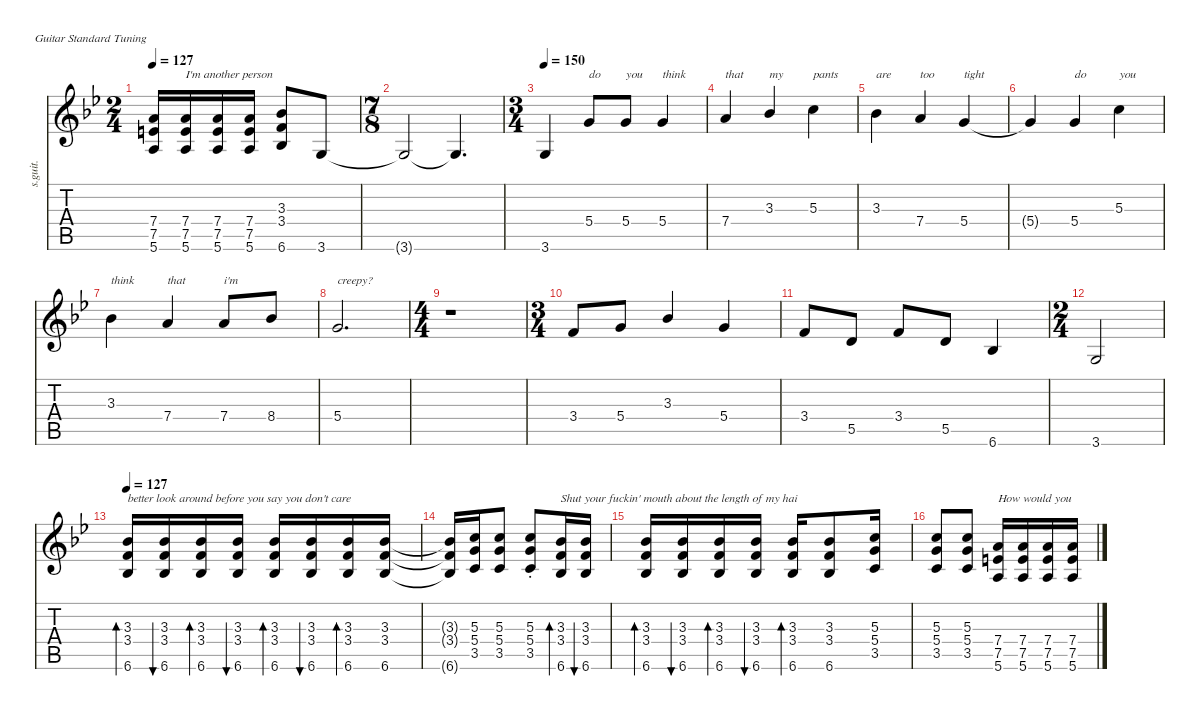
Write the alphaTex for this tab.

\defaultSystemsLayout 4
\hideDynamics
\bracketExtendMode nobrackets
\otherSystemsTrackNameOrientation horizontal
\track ("Acoustic Guitar" "s.guit.") {defaultSystemsLayout 4 instrument acousticguitarsteel}
\staff {score tabs}
\tuning (E4 B3 G3 D3 A2 E2)
\ts (2 4)
\tempo 127
\clef g2
\ks gminor
(7.4{acc forcenatural} 7.5{acc forcenatural} 5.6{acc forcenatural}).16{dy f beam Up} (7.4{acc forcenatural} 7.5{acc forcenatural} 5.6{acc forcenatural}).16{txt "I'm another person" beam Up} (7.4{acc forcenatural} 7.5{acc forcenatural} 5.6{acc forcenatural}).16{beam Up} (7.4{acc forcenatural} 7.5{acc forcenatural} 5.6{acc forcenatural}).16{beam Up} (3.3{acc b} 3.4{acc forcenatural} 6.6{acc b}).8{beam Up} 3.6{acc forcenatural}.8{beam Up} |
\ts (7 8)
\beaming (8 3 2 2)
3.6{t acc forcenatural}.2{beam Up} 3.6{t acc forcenatural}.4{d beam Up} |
\ts (3 4)
\beaming (8 2 2 2)
\tempo 150
3.6{acc forcenatural}.4{beam Up} 5.4{acc forcenatural}.8{txt "do" dy ff beam Up} 5.4{acc forcenatural}.8{txt "you" beam Up} 5.4{acc forcenatural}.4{txt "think" beam Up} |
7.4{acc forcenatural}.4{txt "that" beam Up} 3.3{acc b}.4{txt "my" beam Up} 5.3{acc forcenatural}.4{txt "pants" beam Down} |
3.3{acc b}.4{txt "are" beam Down} 7.4{acc forcenatural}.4{txt "too" beam Up} 5.4{acc forcenatural}.4{txt "tight" beam Up} |
5.4{t acc forcenatural}.4{dy f beam Up} 5.4{acc forcenatural}.4{txt "do" dy ff beam Up} 5.3{acc forcenatural}.4{txt "you" beam Down} |
3.3{acc b}.4{txt "think" beam Down} 7.4{acc forcenatural}.4{txt "that" beam Up} 7.4{acc forcenatural}.8{txt "i'm" beam Up} 8.4{acc b}.8{beam Up} |
5.4{acc forcenatural}.2{d txt "creepy?" beam Up} |
\ts (4 4)
\beaming (8 2 2 2 2)
r.1{beam Down} |
\ts (3 4)
\beaming (8 2 2 2)
3.4{acc forcenatural}.8{beam Up} 5.4{acc forcenatural}.8{beam Up} 3.3{acc b}.4{beam Up} 5.4{acc forcenatural}.4{beam Up} |
3.4{acc forcenatural}.8{beam Up} 5.5{acc forcenatural}.8{beam Up} 3.4{acc forcenatural}.8{beam Up} 5.5{acc forcenatural}.8{beam Up} 6.6{acc b}.4{beam Up} |
\ts (2 4)
\beaming (8 2 2 2)
3.6{acc forcenatural}.2{beam Up} |
\tempo 127
(3.3{acc b} 3.4{acc forcenatural} 6.6{acc b}).16{bd 120 txt "better look around before you say you don't care" dy f beam Up} (3.3{acc b} 3.4{acc forcenatural} 6.6{acc b}).16{bu 120 dy mf beam Up} (3.3{acc b} 3.4{acc forcenatural} 6.6{acc b}).16{bd 120 dy f beam Up} (3.3{acc b} 3.4{acc forcenatural} 6.6{acc b}).16{bu 120 dy mf beam Up} (3.3{acc b} 3.4{acc forcenatural} 6.6{acc b}).16{bd 120 dy f beam Up} (3.3{acc b} 3.4{acc forcenatural} 6.6{acc b}).16{bu 120 beam Up} (3.3{acc b} 3.4{acc forcenatural} 6.6{acc b}).16{bd 120 beam Up} (3.3{acc b} 3.4{acc forcenatural} 6.6{acc b}).16{beam Up} |
(3.3{t acc b} 3.4{t acc forcenatural} 6.6{t acc b}).16{beam Up} (5.3{acc forcenatural} 5.4{acc forcenatural} 3.5{acc forcenatural}).16{beam Up} (5.3{acc forcenatural} 5.4{acc forcenatural} 3.5{acc forcenatural}).8{beam Up} (5.3{st acc forcenatural} 5.4{st acc forcenatural} 3.5{st acc forcenatural}).8{beam Up} (3.3{acc b} 3.4{acc forcenatural} 6.6{acc b}).16{bd 120 txt "Shut your fuckin' mouth about the length of my hai" beam Up} (3.3{acc b} 3.4{acc forcenatural} 6.6{acc b}).16{bu 120 beam Up} |
(3.3{acc b} 3.4{acc forcenatural} 6.6{acc b}).16{bd 120 beam Up} (3.3{acc b} 3.4{acc forcenatural} 6.6{acc b}).16{bu 120 beam Up} (3.3{acc b} 3.4{acc forcenatural} 6.6{acc b}).16{bd 120 beam Up} (3.3{acc b} 3.4{acc forcenatural} 6.6{acc b}).16{bu 120 beam Up} (3.3{acc b} 3.4{acc forcenatural} 6.6{acc b}).16{bd 120 beam Up} (3.3{acc b} 3.4{acc forcenatural} 6.6{acc b}).8{beam Up} (5.3{acc forcenatural} 5.4{acc forcenatural} 3.5{acc forcenatural}).16{beam Up} |
(5.3{acc forcenatural} 5.4{acc forcenatural} 3.5{acc forcenatural}).8{beam Up} (5.3{acc forcenatural} 5.4{acc forcenatural} 3.5{acc forcenatural}).8{beam Up} (7.4{acc forcenatural} 7.5{acc forcenatural} 5.6{acc forcenatural}).16{txt "How would you " beam Up} (7.4{acc forcenatural} 7.5{acc forcenatural} 5.6{acc forcenatural}).16{beam Up} (7.4{acc forcenatural} 7.5{acc forcenatural} 5.6{acc forcenatural}).16{beam Up} (7.4{acc forcenatural} 7.5{acc forcenatural} 5.6{acc forcenatural}).16{beam Up}
